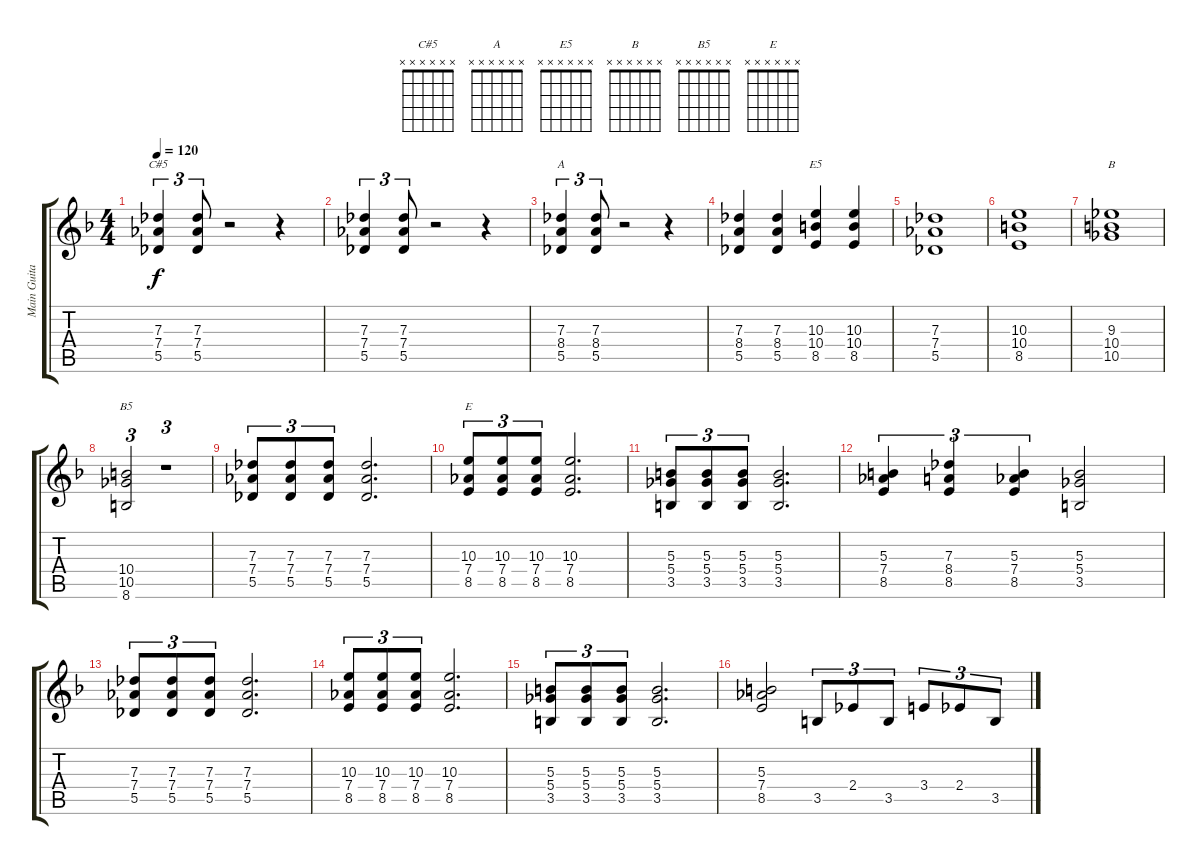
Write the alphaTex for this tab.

\track ("Main Guitar" "Main Guita") {instrument distortionguitar}
\staff {score tabs}
\tuning (Eb4 Bb3 Gb3 Db3 Ab2 Eb2) {hide}
\chord ("C#5" x x x x x x)
\chord ("A" x x x x x x)
\chord ("E5" x x x x x x)
\chord ("B" x x x x x x)
\chord ("B5" x x x x x x)
\chord ("E" x x x x x x)
\ts (4 4)
\tempo 120
\clef g2
\ks dminor
(7.3 7.4 5.5).4{tu (3 2) ch "C#5" dy f} (7.3 7.4 5.5).8{tu (3 2)} r.2 r.4 |
(7.3 7.4 5.5).4{tu (3 2)} (7.3 7.4 5.5).8{tu (3 2)} r.2 r.4 |
(7.3 8.4 5.5).4{tu (3 2) ch "A"} (7.3 8.4 5.5).8{tu (3 2)} r.2 r.4 |
(7.3 8.4 5.5).4 (7.3 8.4 5.5).4 (10.3 10.4 8.5).4{ch "E5"} (10.3 10.4 8.5).4 |
(7.3 7.4 5.5).1 |
(10.3 10.4 8.5).1 |
(9.3 10.4 10.5).1{ch "B"} |
(10.4 10.5 8.6).2{tu (3 2) ch "B5"} r.1{tu (3 2)} |
(7.3 7.4 5.5).8{tu (3 2)} (7.3 7.4 5.5).8{tu (3 2)} (7.3 7.4 5.5).8{tu (3 2)} (7.3 7.4 5.5).2{d} |
(10.3 7.4 8.5).8{tu (3 2) ch "E"} (10.3 7.4 8.5).8{tu (3 2)} (10.3 7.4 8.5).8{tu (3 2)} (10.3 7.4 8.5).2{d} |
(5.3 5.4 3.5).8{tu (3 2)} (5.3 5.4 3.5).8{tu (3 2)} (5.3 5.4 3.5).8{tu (3 2)} (5.3 5.4 3.5).2{d} |
(5.3 7.4 8.5).4{tu (3 2)} (7.3 8.4 8.5).4{tu (3 2)} (5.3 7.4 8.5).4{tu (3 2)} (5.3 5.4 3.5).2 |
(7.3 7.4 5.5).8{tu (3 2)} (7.3 7.4 5.5).8{tu (3 2)} (7.3 7.4 5.5).8{tu (3 2)} (7.3 7.4 5.5).2{d} |
(10.3 7.4 8.5).8{tu (3 2)} (10.3 7.4 8.5).8{tu (3 2)} (10.3 7.4 8.5).8{tu (3 2)} (10.3 7.4 8.5).2{d} |
(5.3 5.4 3.5).8{tu (3 2)} (5.3 5.4 3.5).8{tu (3 2)} (5.3 5.4 3.5).8{tu (3 2)} (5.3 5.4 3.5).2{d} |
(5.3 7.4 8.5).2 3.5.8{tu (3 2)} 2.4.8{tu (3 2)} 3.5.8{tu (3 2)} 3.4.8{tu (3 2)} 2.4.8{tu (3 2)} 3.5.8{tu (3 2)}
